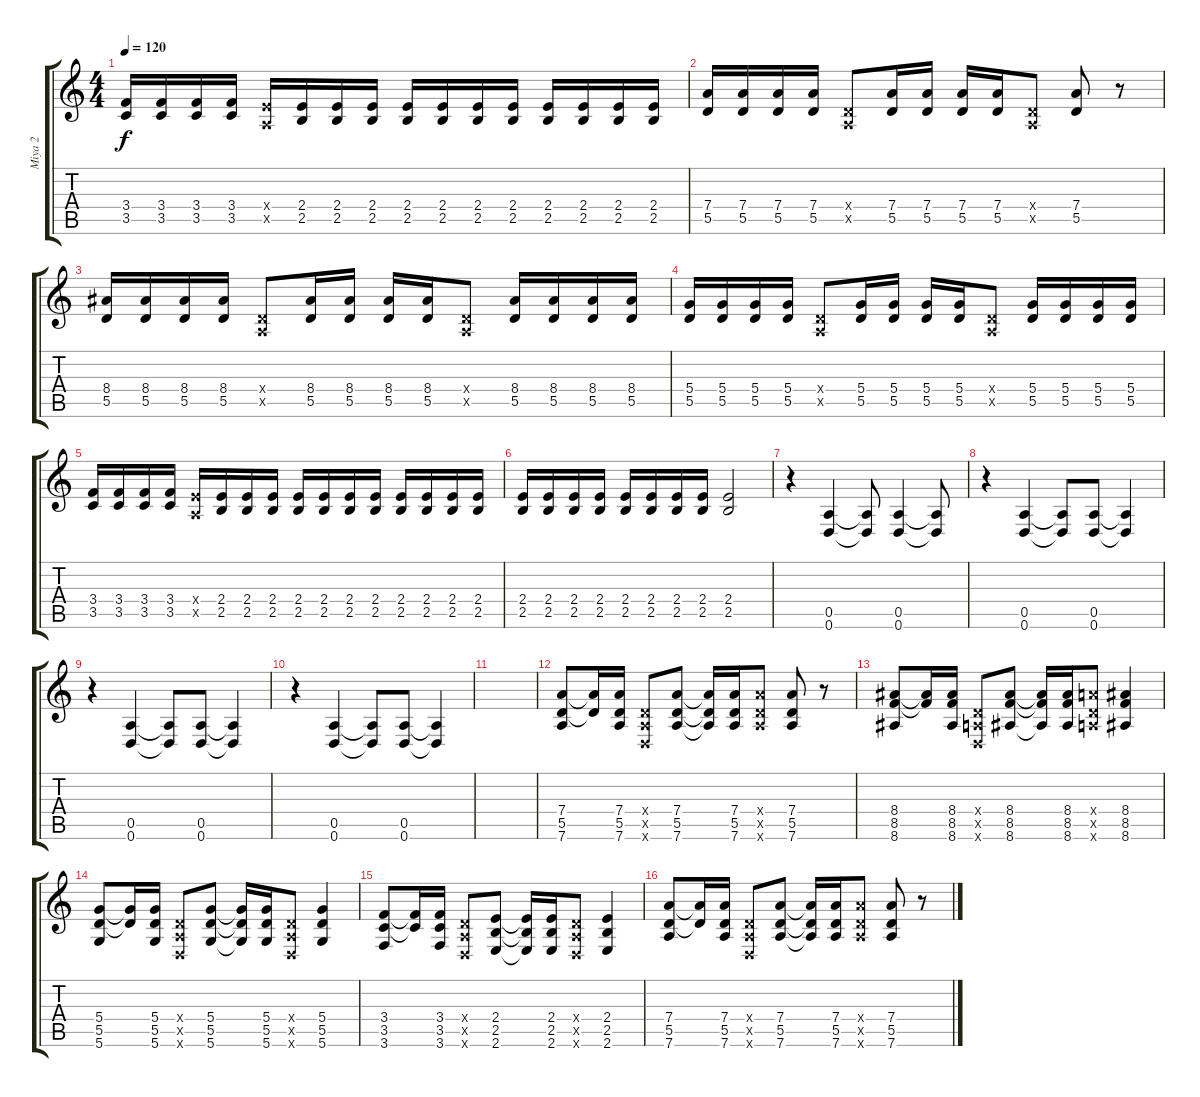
\track ("Miya 2" "Miya 2") {instrument electricguitarjazz}
\staff {score tabs}
\tuning (E4 B3 G3 D3 A2 D2) {hide}
\ts (4 4)
\tempo 120
\clef g2
\ks c
(3.4 3.5).16{dy f} (3.4 3.5).16 (3.4 3.5).16 (3.4 3.5).16 (2.4{x} 0.5{x}).16 (2.4 2.5).16 (2.4 2.5).16 (2.4 2.5).16 (2.4 2.5).16 (2.4 2.5).16 (2.4 2.5).16 (2.4 2.5).16 (2.4 2.5).16 (2.4 2.5).16 (2.4 2.5).16 (2.4 2.5).16 |
(7.4 5.5).16 (7.4 5.5).16 (7.4 5.5).16 (7.4 5.5).16 (0.4{x} 0.5{x}).8 (7.4 5.5).16 (7.4 5.5).16 (7.4 5.5).16 (7.4 5.5).16 (0.4{x} 0.5{x}).8 (7.4 5.5).8 r.8 |
(8.4 5.5).16 (8.4 5.5).16 (8.4 5.5).16 (8.4 5.5).16 (0.4{x} 0.5{x}).8 (8.4 5.5).16 (8.4 5.5).16 (8.4 5.5).16 (8.4 5.5).16 (0.4{x} 0.5{x}).8 (8.4 5.5).16 (8.4 5.5).16 (8.4 5.5).16 (8.4 5.5).16 |
(5.4 5.5).16 (5.4 5.5).16 (5.4 5.5).16 (5.4 5.5).16 (0.4{x} 0.5{x}).8 (5.4 5.5).16 (5.4 5.5).16 (5.4 5.5).16 (5.4 5.5).16 (0.4{x} 0.5{x}).8 (5.4 5.5).16 (5.4 5.5).16 (5.4 5.5).16 (5.4 5.5).16 |
(3.4 3.5).16 (3.4 3.5).16 (3.4 3.5).16 (3.4 3.5).16 (2.4{x} 0.5{x}).16 (2.4 2.5).16 (2.4 2.5).16 (2.4 2.5).16 (2.4 2.5).16 (2.4 2.5).16 (2.4 2.5).16 (2.4 2.5).16 (2.4 2.5).16 (2.4 2.5).16 (2.4 2.5).16 (2.4 2.5).16 |
(2.4 2.5).16 (2.4 2.5).16 (2.4 2.5).16 (2.4 2.5).16 (2.4 2.5).16 (2.4 2.5).16 (2.4 2.5).16 (2.4 2.5).16 (2.4 2.5).2 |
r.4 (0.5 0.6).4 (0.5{t} 0.6{t}).8 (0.5 0.6).4 (0.5{t} 0.6{t}).8 |
r.4 (0.5 0.6).4 (0.5{t} 0.6{t}).8 (0.5 0.6).8 (0.5{t} 0.6{t}).4 |
r.4 (0.5 0.6).4 (0.5{t} 0.6{t}).8 (0.5 0.6).8 (0.5{t} 0.6{t}).4 |
r.4 (0.5 0.6).4 (0.5{t} 0.6{t}).8 (0.5 0.6).8 (0.5{t} 0.6{t}).4 |
|
(7.4 5.5 7.6).8{volume 11 balance 6 instrument overdrivenguitar} (7.4{t} 5.5{t}).16 (7.4 5.5 7.6).16 (0.4{x} 0.5{x} 0.6{x}).8 (7.4 5.5 7.6).8 (7.4{t} 5.5{t} 7.6{t}).16 (7.4 5.5 7.6).16 (7.4{x} 5.5{x} 7.6{x}).8 (7.4 5.5 7.6).8 r.8 |
(8.4 8.5 8.6).8 (8.4{t} 8.5{t}).16 (8.4 8.5 8.6).16 (0.4{x} 0.5{x} 0.6{x}).8 (8.4 8.5 8.6).8 (8.4{t} 8.5{t} 8.6{t}).16 (8.4 8.5 8.6).16 (7.4{x} 5.5{x} 7.6{x}).8 (8.4 8.5 8.6).4 |
(5.4 5.5 5.6).8 (5.4{t} 5.5{t}).16 (5.4 5.5 5.6).16 (0.4{x} 0.5{x} 0.6{x}).8 (5.4 5.5 5.6).8 (5.4{t} 5.5{t} 5.6{t}).16 (5.4 5.5 5.6).16 (0.4{x} 0.5{x} 0.6{x}).8 (5.4 5.5 5.6).4 |
(3.4 3.5 3.6).8 (3.4{t} 3.5{t}).16 (3.4 3.5 3.6).16 (0.4{x} 0.5{x} 0.6{x}).8 (2.4 2.5 2.6).8 (2.4{t} 2.5{t} 2.6{t}).16 (2.4 2.5 2.6).16 (0.4{x} 0.5{x} 0.6{x}).8 (2.4 2.5 2.6).4 |
(7.4 5.5 7.6).8 (7.4{t} 5.5{t}).16 (7.4 5.5 7.6).16 (0.4{x} 0.5{x} 0.6{x}).8 (7.4 5.5 7.6).8 (7.4{t} 5.5{t} 7.6{t}).16 (7.4 5.5 7.6).16 (7.4{x} 5.5{x} 7.6{x}).8 (7.4 5.5 7.6).8 r.8
